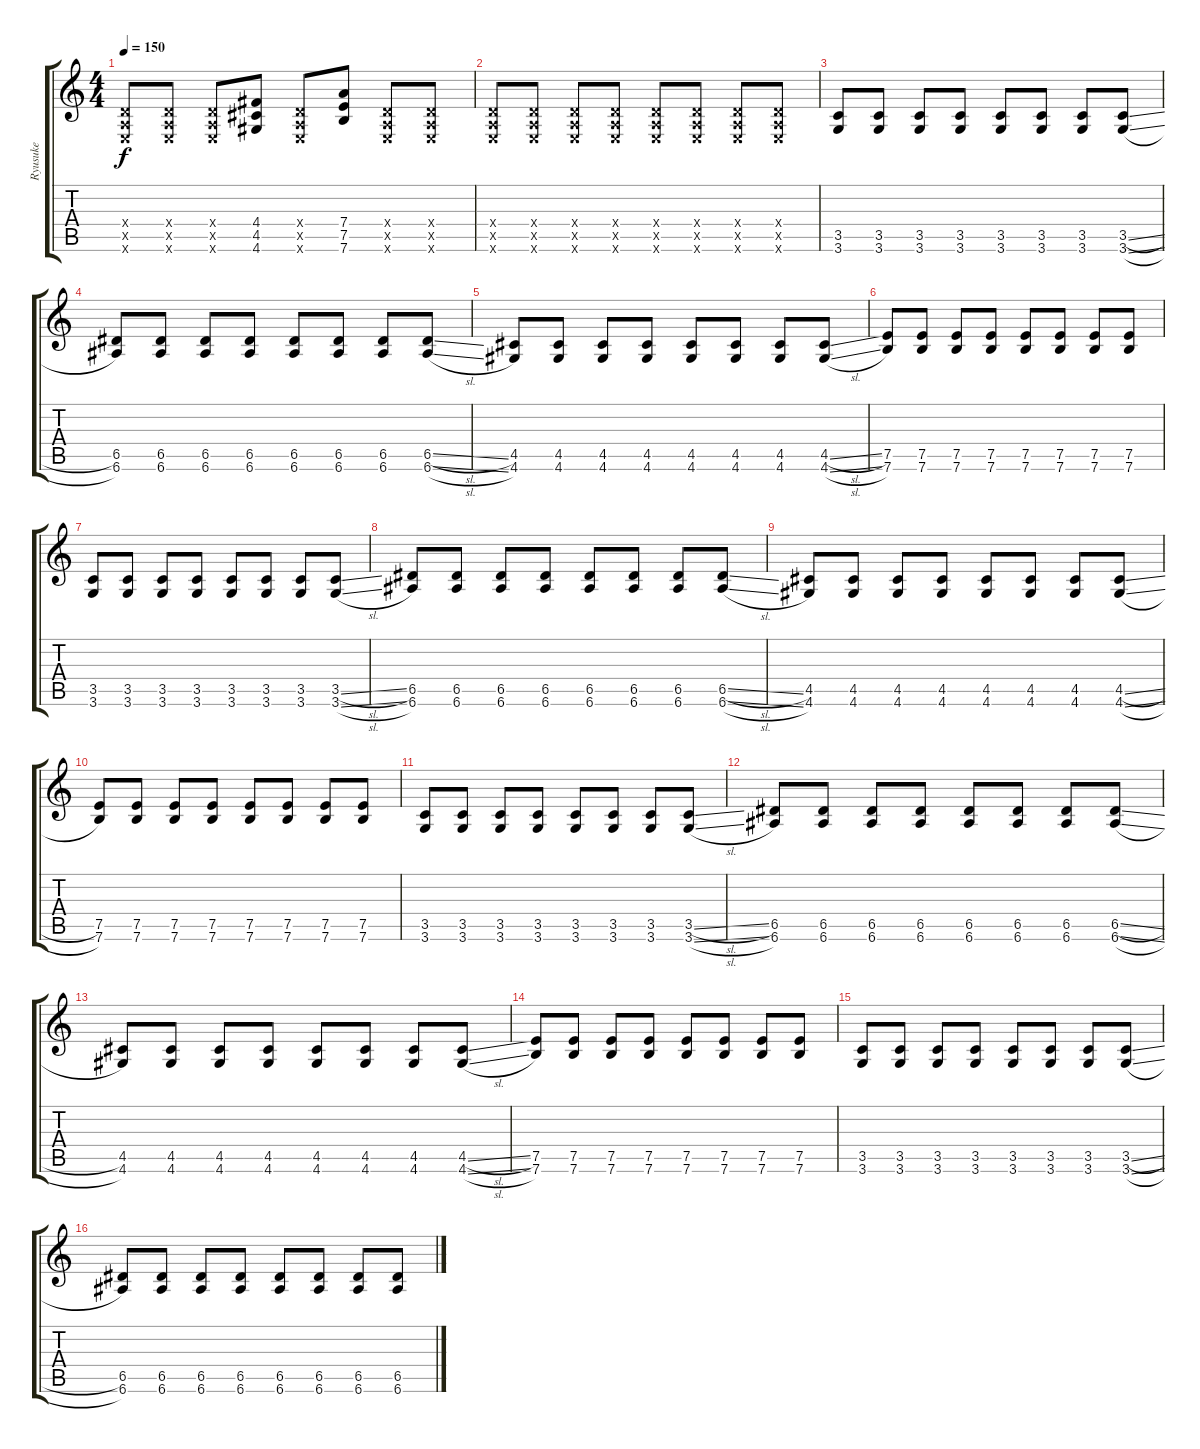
\track ("Ryusuke" "Ryusuke") {instrument distortionguitar}
\staff {score tabs}
\tuning (E4 B3 G3 D3 A2 E2) {hide}
\ts (4 4)
\tempo 150
\clef g2
\ks c
(0.4{x} 0.5{x} 0.6{x}).8{dy f} (0.4{x} 0.5{x} 0.6{x}).8 (0.4{x} 0.5{x} 0.6{x}).8 (4.4 4.5 4.6).8 (0.4{x} 0.5{x} 0.6{x}).8 (7.4 7.5 7.6).8 (0.4{x} 0.5{x} 0.6{x}).8 (0.4{x} 0.5{x} 0.6{x}).8 |
(0.4{x} 0.5{x} 0.6{x}).8 (0.4{x} 0.5{x} 0.6{x}).8 (0.4{x} 0.5{x} 0.6{x}).8 (0.4{x} 0.5{x} 0.6{x}).8 (0.4{x} 0.5{x} 0.6{x}).8 (0.4{x} 0.5{x} 0.6{x}).8 (0.4{x} 0.5{x} 0.6{x}).8 (0.4{x} 0.5{x} 0.6{x}).8 |
(3.5 3.6).8 (3.5 3.6).8 (3.5 3.6).8 (3.5 3.6).8 (3.5 3.6).8 (3.5 3.6).8 (3.5 3.6).8 (3.5{sl} 3.6{sl}).8 |
(6.5 6.6).8 (6.5 6.6).8 (6.5 6.6).8 (6.5 6.6).8 (6.5 6.6).8 (6.5 6.6).8 (6.5 6.6).8 (6.5{sl} 6.6{sl}).8 |
(4.5 4.6).8 (4.5 4.6).8 (4.5 4.6).8 (4.5 4.6).8 (4.5 4.6).8 (4.5 4.6).8 (4.5 4.6).8 (4.5{sl} 4.6{sl}).8 |
(7.5 7.6).8 (7.5 7.6).8 (7.5 7.6).8 (7.5 7.6).8 (7.5 7.6).8 (7.5 7.6).8 (7.5 7.6).8 (7.5 7.6).8 |
(3.5 3.6).8 (3.5 3.6).8 (3.5 3.6).8 (3.5 3.6).8 (3.5 3.6).8 (3.5 3.6).8 (3.5 3.6).8 (3.5{sl} 3.6{sl}).8 |
(6.5 6.6).8 (6.5 6.6).8 (6.5 6.6).8 (6.5 6.6).8 (6.5 6.6).8 (6.5 6.6).8 (6.5 6.6).8 (6.5{sl} 6.6{sl}).8 |
(4.5 4.6).8 (4.5 4.6).8 (4.5 4.6).8 (4.5 4.6).8 (4.5 4.6).8 (4.5 4.6).8 (4.5 4.6).8 (4.5{sl} 4.6{sl}).8 |
(7.5 7.6).8 (7.5 7.6).8 (7.5 7.6).8 (7.5 7.6).8 (7.5 7.6).8 (7.5 7.6).8 (7.5 7.6).8 (7.5 7.6).8 |
(3.5 3.6).8 (3.5 3.6).8 (3.5 3.6).8 (3.5 3.6).8 (3.5 3.6).8 (3.5 3.6).8 (3.5 3.6).8 (3.5{sl} 3.6{sl}).8 |
(6.5 6.6).8 (6.5 6.6).8 (6.5 6.6).8 (6.5 6.6).8 (6.5 6.6).8 (6.5 6.6).8 (6.5 6.6).8 (6.5{sl} 6.6{sl}).8 |
(4.5 4.6).8 (4.5 4.6).8 (4.5 4.6).8 (4.5 4.6).8 (4.5 4.6).8 (4.5 4.6).8 (4.5 4.6).8 (4.5{sl} 4.6{sl}).8 |
(7.5 7.6).8 (7.5 7.6).8 (7.5 7.6).8 (7.5 7.6).8 (7.5 7.6).8 (7.5 7.6).8 (7.5 7.6).8 (7.5 7.6).8 |
(3.5 3.6).8 (3.5 3.6).8 (3.5 3.6).8 (3.5 3.6).8 (3.5 3.6).8 (3.5 3.6).8 (3.5 3.6).8 (3.5{sl} 3.6{sl}).8 |
(6.5 6.6).8 (6.5 6.6).8 (6.5 6.6).8 (6.5 6.6).8 (6.5 6.6).8 (6.5 6.6).8 (6.5 6.6).8 (6.5{sl} 6.6{sl}).8
